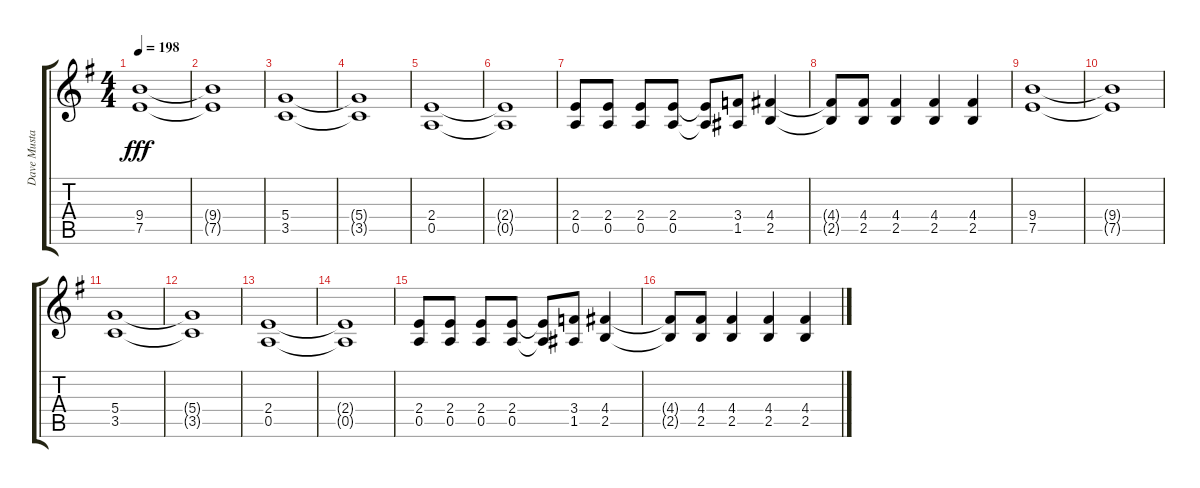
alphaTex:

\track ("Dave Mustaine" "Dave Musta") {instrument overdrivenguitar}
\staff {score tabs}
\tuning (E4 B3 G3 D3 A2 E2) {hide}
\ts (4 4)
\tempo 198
\clef g2
\ks g
(9.4 7.5).1{dy fff} |
(9.4{t} 7.5{t}).1 |
(5.4 3.5).1 |
(5.4{t} 3.5{t}).1 |
(2.4 0.5).1 |
(2.4{t} 0.5{t}).1 |
(2.4 0.5).8 (2.4 0.5).8 (2.4 0.5).8 (2.4 0.5).8 (2.4{t} 0.5{t}).8 (3.4 1.5).8 (4.4 2.5).4 |
(4.4{t} 2.5{t}).8 (4.4 2.5).8 (4.4 2.5).4 (4.4 2.5).4 (4.4 2.5).4 |
(9.4 7.5).1 |
(9.4{t} 7.5{t}).1 |
(5.4 3.5).1 |
(5.4{t} 3.5{t}).1 |
(2.4 0.5).1 |
(2.4{t} 0.5{t}).1 |
(2.4 0.5).8 (2.4 0.5).8 (2.4 0.5).8 (2.4 0.5).8 (2.4{t} 0.5{t}).8 (3.4 1.5).8 (4.4 2.5).4 |
(4.4{t} 2.5{t}).8 (4.4 2.5).8 (4.4 2.5).4 (4.4 2.5).4 (4.4 2.5).4
